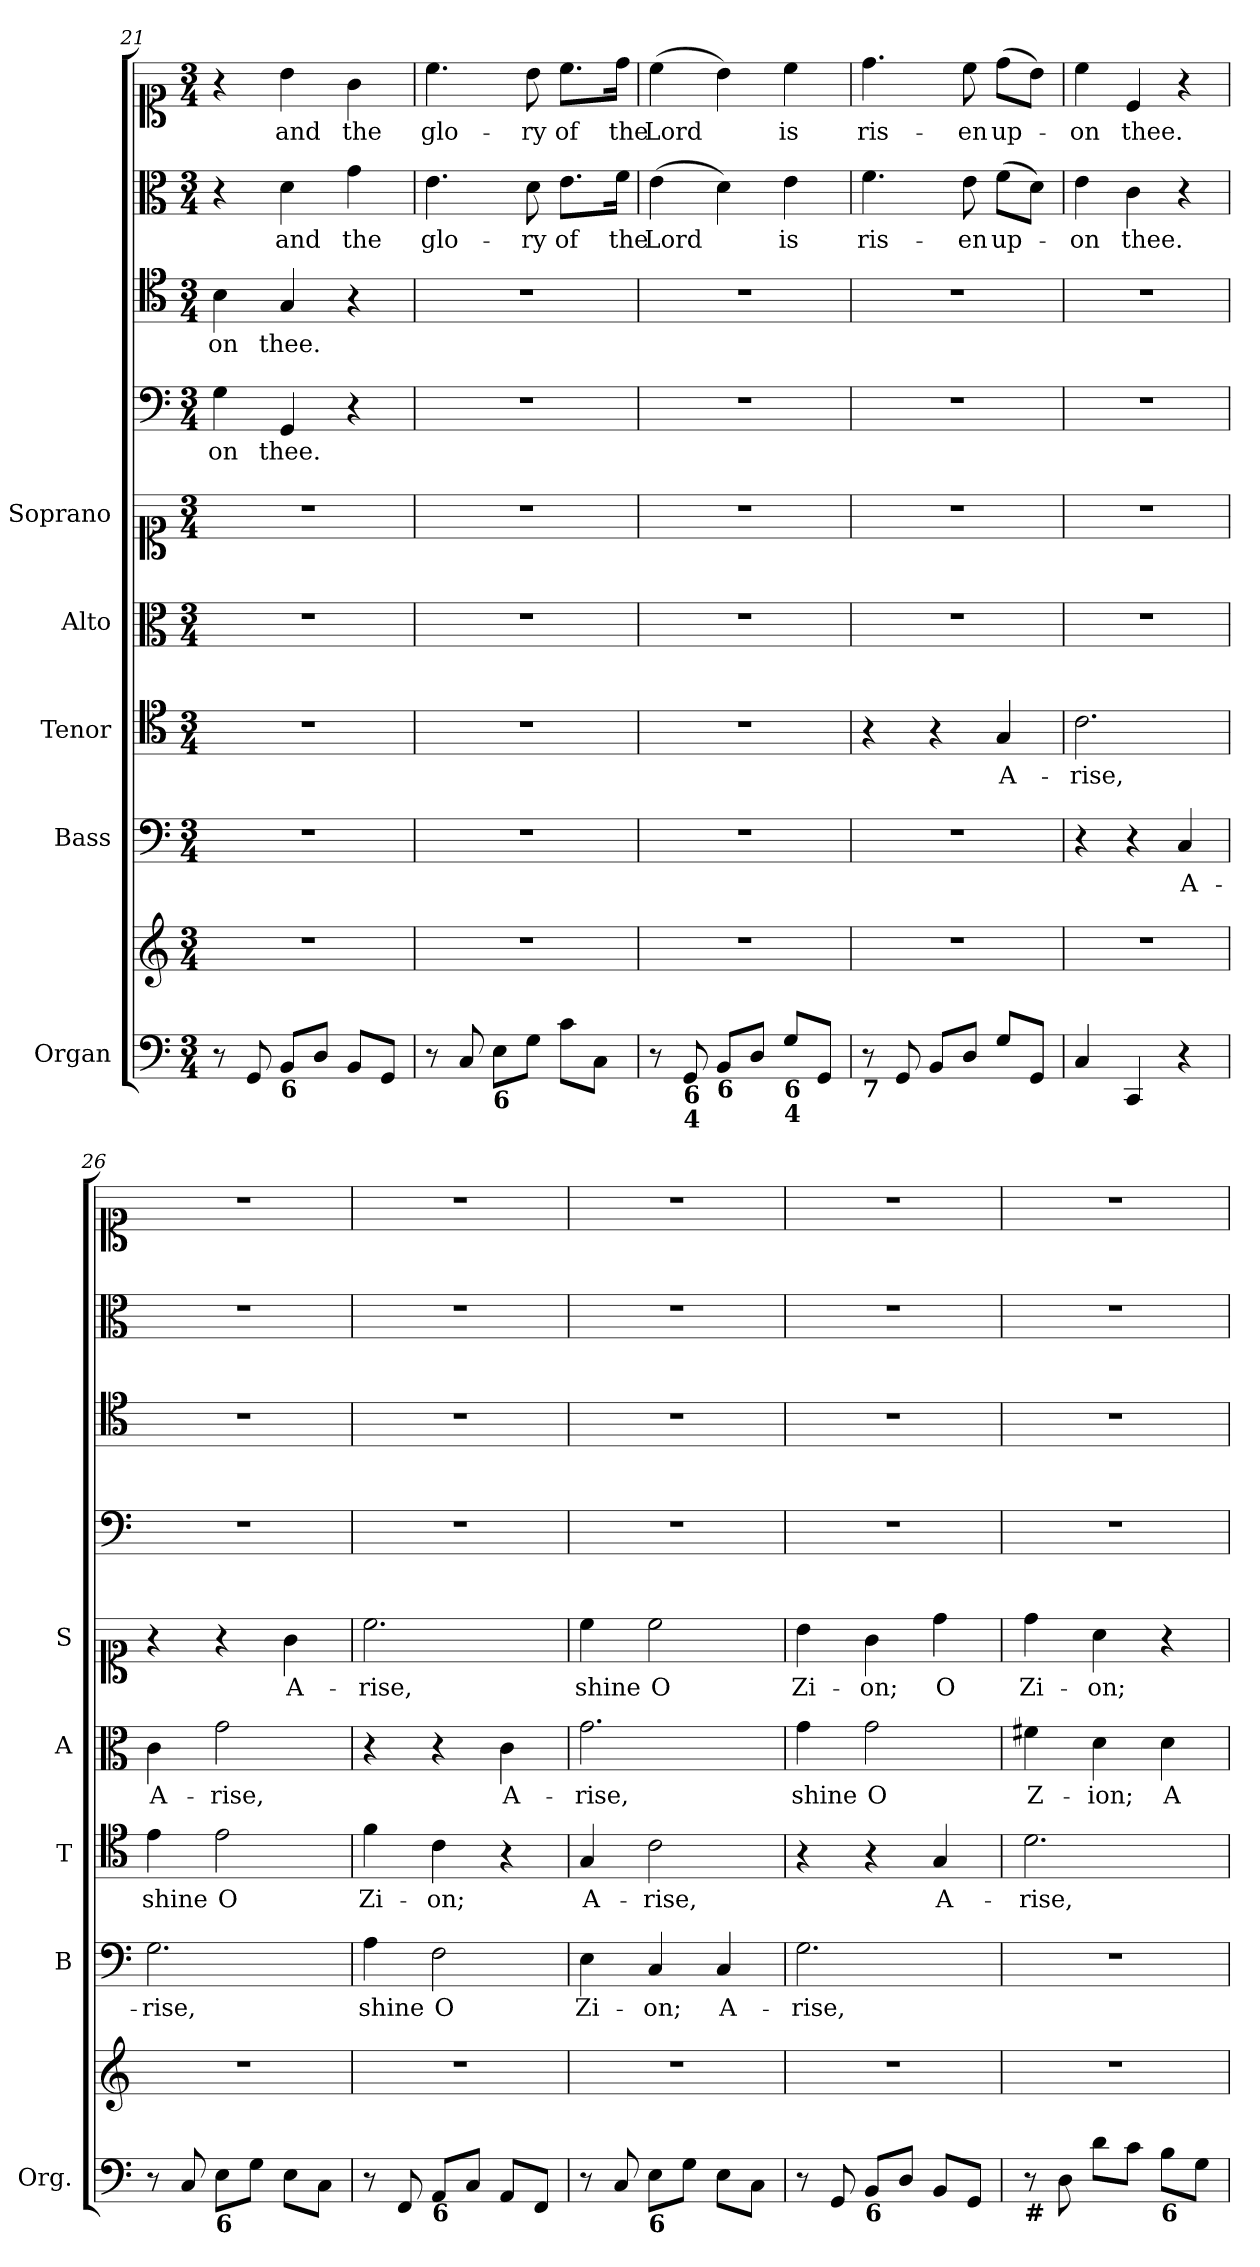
**kern	**kern	**kern	**text	**kern	**text	**kern	**text	**kern	**text	**kern	**text	**kern	**text	**kern	**text	**kern	**text
*part9	*part9	*part8	*part8	*part7	*part7	*part6	*part6	*part5	*part5	*part4	*part4	*part3	*part3	*part2	*part2	*part1	*part1
*staff10	*staff9	*staff8	*staff8	*staff7	*staff7	*staff6	*staff6	*staff5	*staff5	*staff4	*staff4	*staff3	*staff3	*staff2	*staff2	*staff1	*staff1
*I"Organ	*	*I"Bass	*	*I"Tenor	*	*I"Alto	*	*I"Soprano	*	*	*	*	*	*	*	*	*
*I'Org.	*	*I'B	*	*I'T	*	*I'A	*	*I'S	*	*	*	*	*	*	*	*	*
*clefF4	*clefG2	*clefF4	*	*clefC4	*	*clefC3	*	*clefC1	*	*clefF4	*	*clefC4	*	*clefC3	*	*clefC1	*
*k[]	*k[]	*k[]	*	*k[]	*	*k[]	*	*k[]	*	*k[]	*	*k[]	*	*k[]	*	*k[]	*
*C:	*C:	*C:	*	*C:	*	*C:	*	*C:	*	*C:	*	*C:	*	*C:	*	*C:	*
*M3/4	*M3/4	*M3/4	*	*M3/4	*	*M3/4	*	*M3/4	*	*M3/4	*	*M3/4	*	*M3/4	*	*M3/4	*
=21	=21	=21	=21	=21	=21	=21	=21	=21	=21	=21	=21	=21	=21	=21	=21	=21	=21
!	!	!	!	!	!	!	!	!	!	!	!LO:LY:b	!	!LO:LY:b	!	!	!	!
8r	2.r	2.r	.	2.r	.	2.r	.	2.r	.	4G\	-on	4B\	-on	4r	.	4r	.
8GG/	.	.	.	.	.	.	.	.	.	.	.	.	.	.	.	.	.
!LO:TX:b:B:t=6	!	!	!	!	!	!	!	!	!	!	!	!	!	!	!	!	!
!	!	!	!	!	!	!	!	!	!	!	!LO:LY:b	!	!LO:LY:b	!	!LO:LY:b	!	!LO:LY:b
8BB/L	.	.	.	.	.	.	.	.	.	4GG/	thee.	4G/	thee.	4d\	and	4b\	and
8D/J	.	.	.	.	.	.	.	.	.	.	.	.	.	.	.	.	.
!	!	!	!	!	!	!	!	!	!	!	!	!	!	!	!LO:LY:b	!	!LO:LY:b
8BB/L	.	.	.	.	.	.	.	.	.	4r	.	4r	.	4g\	the	4g\	the
8GG/J	.	.	.	.	.	.	.	.	.	.	.	.	.	.	.	.	.
=22	=22	=22	=22	=22	=22	=22	=22	=22	=22	=22	=22	=22	=22	=22	=22	=22	=22
!	!	!	!	!	!	!	!	!	!	!	!	!	!	!	!LO:LY:b	!	!LO:LY:b
8r	2.r	2.r	.	2.r	.	2.r	.	2.r	.	2.r	.	2.r	.	4.e\	glo-	4.cc\	glo-
8C/	.	.	.	.	.	.	.	.	.	.	.	.	.	.	.	.	.
!LO:TX:b:B:t=6	!	!	!	!	!	!	!	!	!	!	!	!	!	!	!	!	!
8E\L	.	.	.	.	.	.	.	.	.	.	.	.	.	.	.	.	.
!	!	!	!	!	!	!	!	!	!	!	!	!	!	!	!LO:LY:b	!	!LO:LY:b
8G\J	.	.	.	.	.	.	.	.	.	.	.	.	.	8d\	-ry	8b\	-ry
!	!	!	!	!	!	!	!	!	!	!	!	!	!	!	!LO:LY:b	!	!LO:LY:b
8c\L	.	.	.	.	.	.	.	.	.	.	.	.	.	8.e\L	of	8.cc\L	of
8C\J	.	.	.	.	.	.	.	.	.	.	.	.	.	.	.	.	.
!	!	!	!	!	!	!	!	!	!	!	!	!	!	!	!LO:LY:b	!	!LO:LY:b
.	.	.	.	.	.	.	.	.	.	.	.	.	.	16f\Jk	the	16dd\Jk	the
=23	=23	=23	=23	=23	=23	=23	=23	=23	=23	=23	=23	=23	=23	=23	=23	=23	=23
!	!	!	!	!	!	!	!	!	!	!	!	!	!	!	!LO:LY:b	!	!LO:LY:b
8r	2.r	2.r	.	2.r	.	2.r	.	2.r	.	2.r	.	2.r	.	(>4e\	Lord	(>4cc\	Lord
!LO:TX:b:B:t=6	!	!	!	!	!	!	!	!	!	!	!	!	!	!	!	!	!
!LO:TX:b:B:t=4	!	!	!	!	!	!	!	!	!	!	!	!	!	!	!	!	!
8GG/	.	.	.	.	.	.	.	.	.	.	.	.	.	.	.	.	.
!LO:TX:b:B:t=6	!	!	!	!	!	!	!	!	!	!	!	!	!	!	!	!	!
8BB/L	.	.	.	.	.	.	.	.	.	.	.	.	.	4d\)	.	4b\)	.
8D/J	.	.	.	.	.	.	.	.	.	.	.	.	.	.	.	.	.
!LO:TX:b:B:t=6	!	!	!	!	!	!	!	!	!	!	!	!	!	!	!	!	!
!LO:TX:b:B:t=4	!	!	!	!	!	!	!	!	!	!	!	!	!	!	!	!	!
!	!	!	!	!	!	!	!	!	!	!	!	!	!	!	!LO:LY:b	!	!LO:LY:b
8G/L	.	.	.	.	.	.	.	.	.	.	.	.	.	4e\	is	4cc\	is
8GG/J	.	.	.	.	.	.	.	.	.	.	.	.	.	.	.	.	.
!!LO:PB:g=z
=24	=24	=24	=24	=24	=24	=24	=24	=24	=24	=24	=24	=24	=24	=24	=24	=24	=24
!LO:TX:b:B:t=7	!	!	!	!	!	!	!	!	!	!	!	!	!	!	!	!	!
!	!	!	!	!	!	!	!	!	!	!	!	!	!	!	!LO:LY:b	!	!LO:LY:b
8r	2.r	2.r	.	4r	.	2.r	.	2.r	.	2.r	.	2.r	.	4.f\	ris-	4.dd\	ris-
8GG/	.	.	.	.	.	.	.	.	.	.	.	.	.	.	.	.	.
8BB/L	.	.	.	4r	.	.	.	.	.	.	.	.	.	.	.	.	.
!	!	!	!	!	!	!	!	!	!	!	!	!	!	!	!LO:LY:b	!	!LO:LY:b
8D/J	.	.	.	.	.	.	.	.	.	.	.	.	.	8e\	-en	8cc\	-en
!	!	!	!	!	!LO:LY:b	!	!	!	!	!	!	!	!	!	!LO:LY:b	!	!LO:LY:b
8G/L	.	.	.	4G/	A-	.	.	.	.	.	.	.	.	(>8f\L	up-	(>8dd\L	up-
8GG/J	.	.	.	.	.	.	.	.	.	.	.	.	.	8d\J)	.	8b\J)	.
=25	=25	=25	=25	=25	=25	=25	=25	=25	=25	=25	=25	=25	=25	=25	=25	=25	=25
!	!	!	!	!	!LO:LY:b	!	!	!	!	!	!	!	!	!	!LO:LY:b	!	!LO:LY:b
4C/	2.r	4r	.	2.c\	-rise,	2.r	.	2.r	.	2.r	.	2.r	.	4e\	-on	4cc\	-on
!	!	!	!	!	!	!	!	!	!	!	!	!	!	!	!LO:LY:b	!	!LO:LY:b
4CC/	.	4r	.	.	.	.	.	.	.	.	.	.	.	4c\	thee.	4c/	thee.
!	!	!	!LO:LY:b	!	!	!	!	!	!	!	!	!	!	!	!	!	!
4r	.	4C/	A-	.	.	.	.	.	.	.	.	.	.	4r	.	4r	.
=26	=26	=26	=26	=26	=26	=26	=26	=26	=26	=26	=26	=26	=26	=26	=26	=26	=26
!	!	!	!LO:LY:b	!	!LO:LY:b	!	!LO:LY:b	!	!	!	!	!	!	!	!	!	!
8r	2.r	2.G\	-rise,	4e\	shine	4c\	A-	4r	.	2.r	.	2.r	.	2.r	.	2.r	.
8C/	.	.	.	.	.	.	.	.	.	.	.	.	.	.	.	.	.
!LO:TX:b:B:t=6	!	!	!	!	!	!	!	!	!	!	!	!	!	!	!	!	!
!	!	!	!	!	!LO:LY:b	!	!LO:LY:b	!	!	!	!	!	!	!	!	!	!
8E\L	.	.	.	2e\	O	2g\	-rise,	4r	.	.	.	.	.	.	.	.	.
8G\J	.	.	.	.	.	.	.	.	.	.	.	.	.	.	.	.	.
!	!	!	!	!	!	!	!	!	!LO:LY:b	!	!	!	!	!	!	!	!
8E\L	.	.	.	.	.	.	.	4g\	A-	.	.	.	.	.	.	.	.
8C\J	.	.	.	.	.	.	.	.	.	.	.	.	.	.	.	.	.
=27	=27	=27	=27	=27	=27	=27	=27	=27	=27	=27	=27	=27	=27	=27	=27	=27	=27
!	!	!	!LO:LY:b	!	!LO:LY:b	!	!	!	!LO:LY:b	!	!	!	!	!	!	!	!
8r	2.r	4A\	shine	4f\	Zi-	4r	.	2.cc\	-rise,	2.r	.	2.r	.	2.r	.	2.r	.
8FF/	.	.	.	.	.	.	.	.	.	.	.	.	.	.	.	.	.
!LO:TX:b:B:t=6	!	!	!	!	!	!	!	!	!	!	!	!	!	!	!	!	!
!	!	!	!LO:LY:b	!	!LO:LY:b	!	!	!	!	!	!	!	!	!	!	!	!
8AA/L	.	2F\	O	4c\	-on;	4r	.	.	.	.	.	.	.	.	.	.	.
8C/J	.	.	.	.	.	.	.	.	.	.	.	.	.	.	.	.	.
!	!	!	!	!	!	!	!LO:LY:b	!	!	!	!	!	!	!	!	!	!
8AA/L	.	.	.	4r	.	4c\	A-	.	.	.	.	.	.	.	.	.	.
8FF/J	.	.	.	.	.	.	.	.	.	.	.	.	.	.	.	.	.
=28	=28	=28	=28	=28	=28	=28	=28	=28	=28	=28	=28	=28	=28	=28	=28	=28	=28
!	!	!	!LO:LY:b	!	!LO:LY:b	!	!LO:LY:b	!	!LO:LY:b	!	!	!	!	!	!	!	!
8r	2.r	4E\	Zi-	4G/	A-	2.g\	-rise,	4cc\	shine	2.r	.	2.r	.	2.r	.	2.r	.
8C/	.	.	.	.	.	.	.	.	.	.	.	.	.	.	.	.	.
!LO:TX:b:B:t=6	!	!	!	!	!	!	!	!	!	!	!	!	!	!	!	!	!
!	!	!	!LO:LY:b	!	!LO:LY:b	!	!	!	!LO:LY:b	!	!	!	!	!	!	!	!
8E\L	.	4C/	-on;	2c\	-rise,	.	.	2cc\	O	.	.	.	.	.	.	.	.
8G\J	.	.	.	.	.	.	.	.	.	.	.	.	.	.	.	.	.
!	!	!	!LO:LY:b	!	!	!	!	!	!	!	!	!	!	!	!	!	!
8E\L	.	4C/	A-	.	.	.	.	.	.	.	.	.	.	.	.	.	.
8C\J	.	.	.	.	.	.	.	.	.	.	.	.	.	.	.	.	.
=29	=29	=29	=29	=29	=29	=29	=29	=29	=29	=29	=29	=29	=29	=29	=29	=29	=29
!	!	!	!LO:LY:b	!	!	!	!LO:LY:b	!	!LO:LY:b	!	!	!	!	!	!	!	!
8r	2.r	2.G\	-rise,	4r	.	4g\	shine	4b\	Zi-	2.r	.	2.r	.	2.r	.	2.r	.
8GG/	.	.	.	.	.	.	.	.	.	.	.	.	.	.	.	.	.
!LO:TX:b:B:t=6	!	!	!	!	!	!	!	!	!	!	!	!	!	!	!	!	!
!	!	!	!	!	!	!	!LO:LY:b	!	!LO:LY:b	!	!	!	!	!	!	!	!
8BB/L	.	.	.	4r	.	2g\	O	4g\	-on;	.	.	.	.	.	.	.	.
8D/J	.	.	.	.	.	.	.	.	.	.	.	.	.	.	.	.	.
!	!	!	!	!	!LO:LY:b	!	!	!	!LO:LY:b	!	!	!	!	!	!	!	!
8BB/L	.	.	.	4G/	A-	.	.	4dd\	O	.	.	.	.	.	.	.	.
8GG/J	.	.	.	.	.	.	.	.	.	.	.	.	.	.	.	.	.
=30	=30	=30	=30	=30	=30	=30	=30	=30	=30	=30	=30	=30	=30	=30	=30	=30	=30
!LO:TX:b:B:t=#	!	!	!	!	!	!	!	!	!	!	!	!	!	!	!	!	!
!	!	!	!	!	!LO:LY:b	!	!LO:LY:b	!	!LO:LY:b	!	!	!	!	!	!	!	!
8r	2.r	2.r	.	2.d\	-rise,	4f#X\	Z-	4dd\	Zi-	2.r	.	2.r	.	2.r	.	2.r	.
8D\	.	.	.	.	.	.	.	.	.	.	.	.	.	.	.	.	.
!	!	!	!	!	!	!	!LO:LY:b	!	!LO:LY:b	!	!	!	!	!	!	!	!
8d\L	.	.	.	.	.	4d\	-ion;	4a\	-on;	.	.	.	.	.	.	.	.
8c\J	.	.	.	.	.	.	.	.	.	.	.	.	.	.	.	.	.
!LO:TX:b:B:t=6	!	!	!	!	!	!	!	!	!	!	!	!	!	!	!	!	!
!	!	!	!	!	!	!	!LO:LY:b	!	!	!	!	!	!	!	!	!	!
8B\L	.	.	.	.	.	4d\	A-	4r	.	.	.	.	.	.	.	.	.
8G\J	.	.	.	.	.	.	.	.	.	.	.	.	.	.	.	.	.
=	=	=	=	=	=	=	=	=	=	=	=	=	=	=	=	=	=
*-	*-	*-	*-	*-	*-	*-	*-	*-	*-	*-	*-	*-	*-	*-	*-	*-	*-
